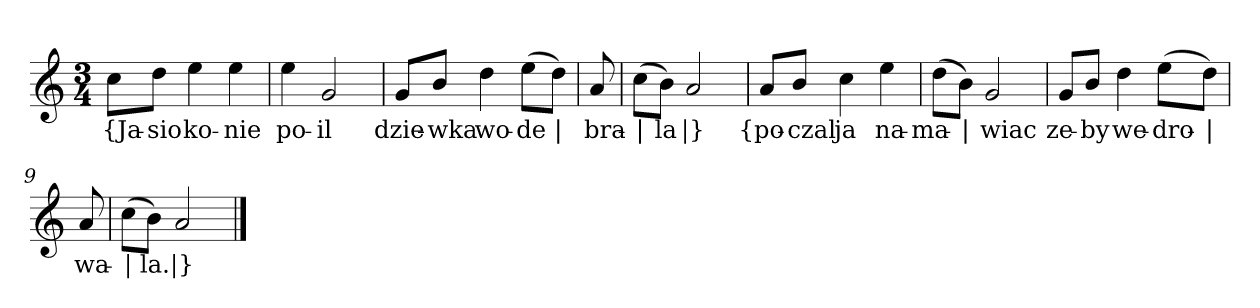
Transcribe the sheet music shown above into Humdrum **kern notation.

**kern	**text
*part1	*part1
*staff1	*staff1
*clefG2	*
*k[]	*
*a:	*
*M3/4	*
=	=
8cc\L	{Ja-
8dd\J	-sio
4ee	ko-
4ee	-nie
=2	=2
4ee	po-
2g	-il
=3	=3
8g/L	dzie-
8b/J	-wka
4dd	wo-
(8ee\L	-de
8dd\J)	|
=4y	=4y
8a	bra-
=5	=5
(8cc\L	|
8b\J)	-la
2a	|}
=6y	=6y
8a/L	{po-
8b/J	-czal
4cc	ja
4ee	na-
=7	=7
(8dd\L	-ma-
8b\J)	|
2g	-wiac
=8	=8
8g/L	ze-
8b/J	-by
4dd	we-
(8ee\L	-dro-
8dd\J)	|
=9y	=9y
8a	-wa-
=10	=10
(8cc\L	|
8b\J)	-la.
2a	|}
==	==
*-	*-
